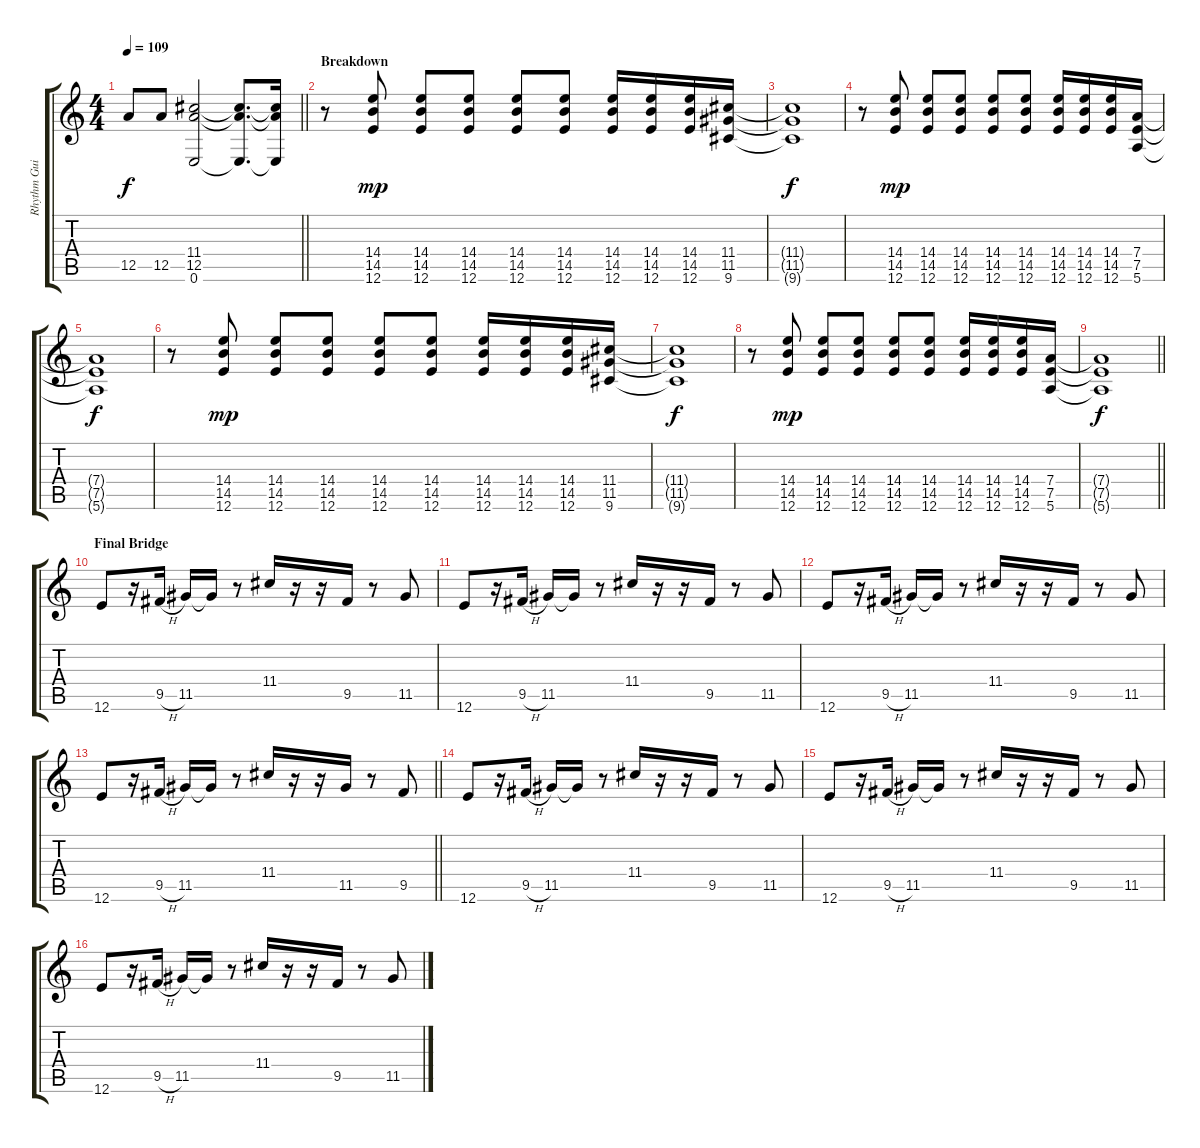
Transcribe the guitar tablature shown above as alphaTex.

\track ("Rhythm Guitar" "Rhythm Gui") {instrument electricguitarclean}
\staff {score tabs}
\tuning (E4 B3 G3 D3 A2 E2) {hide}
\ts (4 4)
\tempo 109
\clef g2
\barLineRight lightlight
\ks c
12.5.8{dy f} 12.5.8 (11.4 12.5 0.6).2 (11.4{t} 12.5{t} 0.6{t}).8{d} (11.4{t} 12.5{t} 0.6{t}).16 |
\section ("" "Breakdown")
r.8 (14.4 14.5 12.6).8{dy mp} (14.4 14.5 12.6).8 (14.4 14.5 12.6).8 (14.4 14.5 12.6).8 (14.4 14.5 12.6).8 (14.4 14.5 12.6).16 (14.4 14.5 12.6).16 (14.4 14.5 12.6).16 (11.4 11.5 9.6).16 |
(11.4{t} 11.5{t} 9.6{t}).1{dy f} |
r.8 (14.4 14.5 12.6).8{dy mp} (14.4 14.5 12.6).8 (14.4 14.5 12.6).8 (14.4 14.5 12.6).8 (14.4 14.5 12.6).8 (14.4 14.5 12.6).16 (14.4 14.5 12.6).16 (14.4 14.5 12.6).16 (7.4 7.5 5.6).16 |
(7.4{t} 7.5{t} 5.6{t}).1{dy f} |
r.8 (14.4 14.5 12.6).8{dy mp} (14.4 14.5 12.6).8 (14.4 14.5 12.6).8 (14.4 14.5 12.6).8 (14.4 14.5 12.6).8 (14.4 14.5 12.6).16 (14.4 14.5 12.6).16 (14.4 14.5 12.6).16 (11.4 11.5 9.6).16 |
(11.4{t} 11.5{t} 9.6{t}).1{dy f} |
r.8 (14.4 14.5 12.6).8{dy mp} (14.4 14.5 12.6).8 (14.4 14.5 12.6).8 (14.4 14.5 12.6).8 (14.4 14.5 12.6).8 (14.4 14.5 12.6).16 (14.4 14.5 12.6).16 (14.4 14.5 12.6).16 (7.4 7.5 5.6).16 |
\barLineRight lightlight
(7.4{t} 7.5{t} 5.6{t}).1{dy f} |
\section ("" "Final Bridge")
12.6.8 r.16 9.5{h}.16 11.5.16 11.5{t}.16 r.8 11.4.16 r.16 r.16 9.5.16 r.8 11.5.8 |
12.6.8 r.16 9.5{h}.16 11.5.16 11.5{t}.16 r.8 11.4.16 r.16 r.16 9.5.16 r.8 11.5.8 |
12.6.8 r.16 9.5{h}.16 11.5.16 11.5{t}.16 r.8 11.4.16 r.16 r.16 9.5.16 r.8 11.5.8 |
\barLineRight lightlight
12.6.8 r.16 9.5{h}.16 11.5.16 11.5{t}.16 r.8 11.4.16 r.16 r.16 11.5.16 r.8 9.5.8 |
12.6.8 r.16 9.5{h}.16 11.5.16 11.5{t}.16 r.8 11.4.16 r.16 r.16 9.5.16 r.8 11.5.8 |
12.6.8 r.16 9.5{h}.16 11.5.16 11.5{t}.16 r.8 11.4.16 r.16 r.16 9.5.16 r.8 11.5.8 |
12.6.8 r.16 9.5{h}.16 11.5.16 11.5{t}.16 r.8 11.4.16 r.16 r.16 9.5.16 r.8 11.5.8
